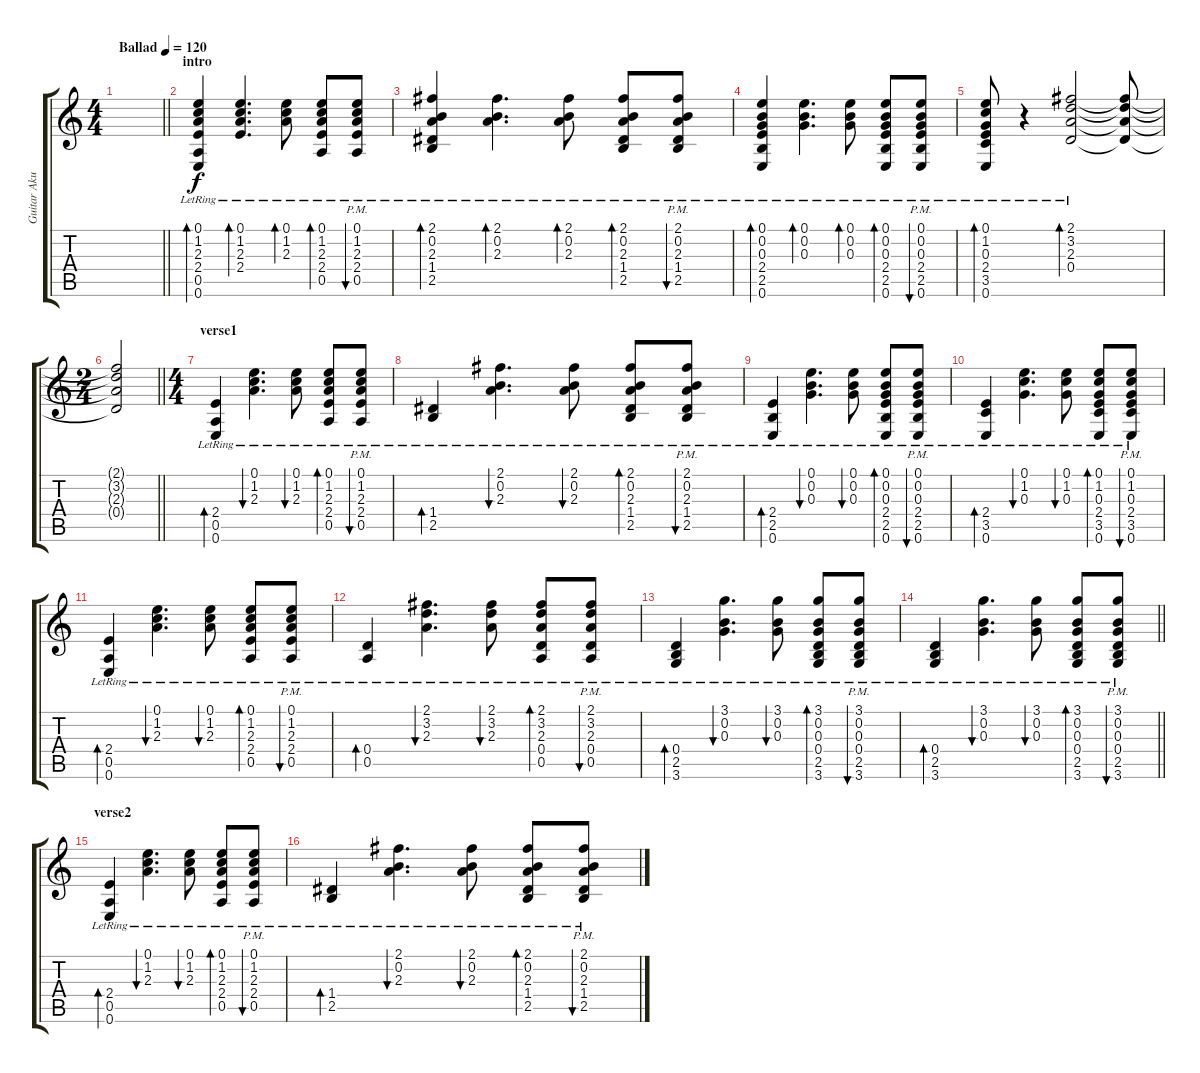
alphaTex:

\track ("Guitar Akustik" "Guitar Aku") {instrument acousticguitarsteel}
\staff {score tabs}
\tuning (E4 B3 G3 D3 A2 E2) {hide}
\ts (4 4)
\tempo (120 "Ballad")
\clef g2
\barLineRight lightlight
\ks c
|
\section ("" "intro")
(0.1 1.2 2.3 2.4{lr} 0.5{lr} 0.6).4{bd 120} (0.1{lr} 1.2{lr} 2.3{lr} 2.4).4{d bd 60} (0.1{lr} 1.2{lr} 2.3{lr}).8{bd 60} (0.1{lr} 1.2{lr} 2.3{lr} 2.4{lr} 0.5{lr}).8{bd 60} (0.1{pm lr} 1.2{pm lr} 2.3{pm lr} 2.4{pm lr} 0.5{pm lr}).8{bu 60} |
(2.1 0.2 2.3 1.4{lr} 2.5{lr}).4{bd 120} (2.1{lr} 0.2{lr} 2.3{lr}).4{d bd 60} (2.1{lr} 0.2{lr} 2.3{lr}).8{bd 60} (2.1{lr} 0.2{lr} 2.3{lr} 1.4{lr} 2.5{lr}).8{bd 60} (2.1{pm lr} 0.2{pm lr} 2.3{pm lr} 1.4{pm lr} 2.5{pm lr}).8{bu 60} |
(0.1 0.2 0.3 2.4{lr} 2.5{lr} 0.6{lr}).4{bd 120} (0.1{lr} 0.2{lr} 0.3{lr}).4{d bd 60} (0.1{lr} 0.2{lr} 0.3{lr}).8{bd 60} (0.1{lr} 0.2{lr} 0.3{lr} 2.4{lr} 2.5{lr} 0.6{lr}).8{bd 60} (0.1{pm lr} 0.2{pm lr} 0.3{pm lr} 2.4{pm lr} 2.5{pm lr} 0.6{pm lr}).8{bu 120} |
(0.1{lr} 1.2{lr} 0.3{lr} 2.4{lr} 3.5{lr} 0.6{lr}).8{bd 60} r.4 (2.1{lr} 3.2{lr} 2.3{lr} 0.4{lr}).2{bd 240} (2.1{t} 3.2{t} 2.3{t} 0.4{t}).8 |
\ts (2 4)
\barLineRight lightlight
(2.1{t} 3.2{t} 2.3{t} 0.4{t}).2 |
\ts (4 4)
\section ("" "verse1")
(2.4{lr} 0.5{lr} 0.6).4{bd 120} (0.1{lr} 1.2{lr} 2.3{lr}).4{d bu 120} (0.1{lr} 1.2{lr} 2.3{lr}).8{bu 60} (0.1{lr} 1.2{lr} 2.3{lr} 2.4{lr} 0.5{lr}).8{bd 60} (0.1{pm lr} 1.2{pm lr} 2.3{pm lr} 2.4{pm lr} 0.5{pm lr}).8{bu 120} |
(1.4{lr} 2.5{lr}).4{bd 120} (2.1{lr} 0.2{lr} 2.3{lr}).4{d bu 120} (2.1{lr} 0.2{lr} 2.3{lr}).8{bu 60} (2.1{lr} 0.2{lr} 2.3{lr} 1.4{lr} 2.5{lr}).8{bd 60} (2.1{pm lr} 0.2{pm lr} 2.3{pm lr} 1.4{pm lr} 2.5{pm lr}).8{bu 120} |
(2.4{lr} 2.5{lr} 0.6{lr}).4{bd 120} (0.1{lr} 0.2{lr} 0.3{lr}).4{d bu 120} (0.1{lr} 0.2{lr} 0.3{lr}).8{bu 60} (0.1{lr} 0.2{lr} 0.3{lr} 2.4{lr} 2.5{lr} 0.6{lr}).8{bd 60} (0.1{pm lr} 0.2{pm lr} 0.3{pm lr} 2.4{pm lr} 2.5{pm lr} 0.6{pm lr}).8{bu 120} |
(2.4{lr} 3.5{lr} 0.6{lr}).4{bd 120} (0.1{lr} 1.2{lr} 0.3{lr}).4{d bu 120} (0.1{lr} 1.2{lr} 0.3{lr}).8{bu 60} (0.1{lr} 1.2{lr} 0.3{lr} 2.4{lr} 3.5{lr} 0.6{lr}).8{bd 120} (0.1{pm lr} 1.2{pm lr} 0.3{pm lr} 2.4{pm lr} 3.5{pm lr} 0.6{pm lr}).8{bu 60} |
(2.4{lr} 0.5{lr} 0.6).4{bd 120} (0.1{lr} 1.2{lr} 2.3{lr}).4{d bu 120} (0.1{lr} 1.2{lr} 2.3{lr}).8{bu 60} (0.1{lr} 1.2{lr} 2.3{lr} 2.4{lr} 0.5{lr}).8{bd 60} (0.1{pm lr} 1.2{pm lr} 2.3{pm lr} 2.4{pm lr} 0.5{pm lr}).8{bu 60} |
(0.4{lr} 0.5{lr}).4{bd 120} (2.1{lr} 3.2{lr} 2.3{lr}).4{d bu 120} (2.1{lr} 3.2{lr} 2.3{lr}).8{bu 60} (2.1{lr} 3.2{lr} 2.3{lr} 0.4{lr} 0.5{lr}).8{bd 60} (2.1{pm lr} 3.2{pm lr} 2.3{pm lr} 0.4{pm lr} 0.5{pm lr}).8{bu 60} |
(0.4{lr} 2.5{lr} 3.6{lr}).4{bd 120} (3.1{lr} 0.2{lr} 0.3{lr}).4{d bu 120} (3.1{lr} 0.2{lr} 0.3{lr}).8{bu 60} (3.1{lr} 0.2{lr} 0.3{lr} 0.4{lr} 2.5{lr} 3.6{lr}).8{bd 60} (3.1{pm lr} 0.2{pm lr} 0.3{pm lr} 0.4{pm lr} 2.5{pm lr} 3.6{pm lr}).8{bu 60} |
\barLineRight lightlight
(0.4{lr} 2.5{lr} 3.6{lr}).4{bd 120} (3.1{lr} 0.2{lr} 0.3{lr}).4{d bu 120} (3.1{lr} 0.2{lr} 0.3{lr}).8{bu 60} (3.1{lr} 0.2{lr} 0.3{lr} 0.4{lr} 2.5{lr} 3.6{lr}).8{bd 60} (3.1{pm lr} 0.2{pm lr} 0.3{pm lr} 0.4{pm lr} 2.5{pm lr} 3.6{pm lr}).8{bu 60} |
\section ("" "verse2")
(2.4{lr} 0.5{lr} 0.6).4{bd 120} (0.1{lr} 1.2{lr} 2.3{lr}).4{d bu 120} (0.1{lr} 1.2{lr} 2.3{lr}).8{bu 60} (0.1{lr} 1.2{lr} 2.3{lr} 2.4{lr} 0.5{lr}).8{bd 60} (0.1{pm lr} 1.2{pm lr} 2.3{pm lr} 2.4{pm lr} 0.5{pm lr}).8{bu 120} |
(1.4{lr} 2.5{lr}).4{bd 120} (2.1{lr} 0.2{lr} 2.3{lr}).4{d bu 120} (2.1{lr} 0.2{lr} 2.3{lr}).8{bu 60} (2.1{lr} 0.2{lr} 2.3{lr} 1.4{lr} 2.5{lr}).8{bd 60} (2.1{pm lr} 0.2{pm lr} 2.3{pm lr} 1.4{pm lr} 2.5{pm lr}).8{bu 120}
